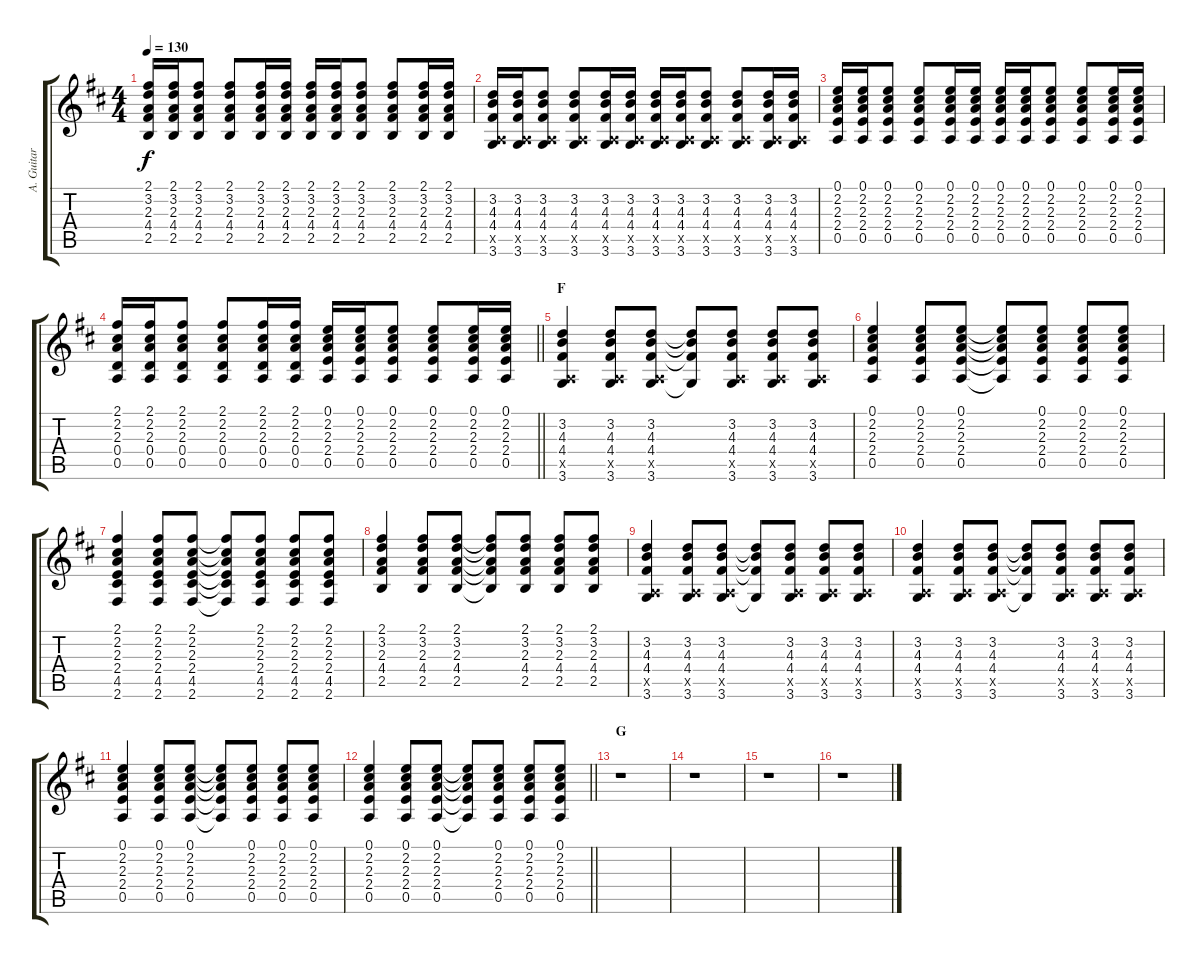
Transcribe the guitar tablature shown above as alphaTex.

\track ("A. Guitar III" "A. Guitar ") {instrument acousticguitarsteel}
\staff {score tabs}
\tuning (E4 B3 G3 D3 A2 E2) {hide}
\ts (4 4)
\tempo 130
\clef g2
\ks d
(2.1 3.2 2.3 4.4 2.5).16{dy f} (2.1 3.2 2.3 4.4 2.5).16 (2.1 3.2 2.3 4.4 2.5).8 (2.1 3.2 2.3 4.4 2.5).8 (2.1 3.2 2.3 4.4 2.5).16 (2.1 3.2 2.3 4.4 2.5).16 (2.1 3.2 2.3 4.4 2.5).16 (2.1 3.2 2.3 4.4 2.5).16 (2.1 3.2 2.3 4.4 2.5).8 (2.1 3.2 2.3 4.4 2.5).8 (2.1 3.2 2.3 4.4 2.5).16 (2.1 3.2 2.3 4.4 2.5).16 |
(3.2 4.3 4.4 0.5{x} 3.6).16 (3.2 4.3 4.4 0.5{x} 3.6).16 (3.2 4.3 4.4 0.5{x} 3.6).8 (3.2 4.3 4.4 0.5{x} 3.6).8 (3.2 4.3 4.4 0.5{x} 3.6).16 (3.2 4.3 4.4 0.5{x} 3.6).16 (3.2 4.3 4.4 0.5{x} 3.6).16 (3.2 4.3 4.4 0.5{x} 3.6).16 (3.2 4.3 4.4 0.5{x} 3.6).8 (3.2 4.3 4.4 0.5{x} 3.6).8 (3.2 4.3 4.4 0.5{x} 3.6).16 (3.2 4.3 4.4 0.5{x} 3.6).16 |
(0.1 2.2 2.3 2.4 0.5).16 (0.1 2.2 2.3 2.4 0.5).16 (0.1 2.2 2.3 2.4 0.5).8 (0.1 2.2 2.3 2.4 0.5).8 (0.1 2.2 2.3 2.4 0.5).16 (0.1 2.2 2.3 2.4 0.5).16 (0.1 2.2 2.3 2.4 0.5).16 (0.1 2.2 2.3 2.4 0.5).16 (0.1 2.2 2.3 2.4 0.5).8 (0.1 2.2 2.3 2.4 0.5).8 (0.1 2.2 2.3 2.4 0.5).16 (0.1 2.2 2.3 2.4 0.5).16 |
\barLineRight lightlight
(2.1 2.2 2.3 0.4 0.5).16 (2.1 2.2 2.3 0.4 0.5).16 (2.1 2.2 2.3 0.4 0.5).8 (2.1 2.2 2.3 0.4 0.5).8 (2.1 2.2 2.3 0.4 0.5).16 (2.1 2.2 2.3 0.4 0.5).16 (0.1 2.2 2.3 2.4 0.5).16 (0.1 2.2 2.3 2.4 0.5).16 (0.1 2.2 2.3 2.4 0.5).8 (0.1 2.2 2.3 2.4 0.5).8 (0.1 2.2 2.3 2.4 0.5).16 (0.1 2.2 2.3 2.4 0.5).16 |
\section ("" "F")
(3.2 4.3 4.4 0.5{x} 3.6).4 (3.2 4.3 4.4 0.5{x} 3.6).8 (3.2 4.3 4.4 0.5{x} 3.6).8 (3.2{t} 4.3{t} 4.4{t} 3.6{t}).8 (3.2 4.3 4.4 0.5{x} 3.6).8 (3.2 4.3 4.4 0.5{x} 3.6).8 (3.2 4.3 4.4 0.5{x} 3.6).8 |
(0.1 2.2 2.3 2.4 0.5).4 (0.1 2.2 2.3 2.4 0.5).8 (0.1 2.2 2.3 2.4 0.5).8 (0.1{t} 2.2{t} 2.3{t} 2.4{t} 0.5{t}).8 (0.1 2.2 2.3 2.4 0.5).8 (0.1 2.2 2.3 2.4 0.5).8 (0.1 2.2 2.3 2.4 0.5).8 |
(2.1 2.2 2.3 2.4 4.5 2.6).4 (2.1 2.2 2.3 2.4 4.5 2.6).8 (2.1 2.2 2.3 2.4 4.5 2.6).8 (2.1{t} 2.2{t} 2.3{t} 2.4{t} 4.5{t} 2.6{t}).8 (2.1 2.2 2.3 2.4 4.5 2.6).8 (2.1 2.2 2.3 2.4 4.5 2.6).8 (2.1 2.2 2.3 2.4 4.5 2.6).8 |
(2.1 3.2 2.3 4.4 2.5).4 (2.1 3.2 2.3 4.4 2.5).8 (2.1 3.2 2.3 4.4 2.5).8 (2.1{t} 3.2{t} 2.3{t} 4.4{t} 2.5{t}).8 (2.1 3.2 2.3 4.4 2.5).8 (2.1 3.2 2.3 4.4 2.5).8 (2.1 3.2 2.3 4.4 2.5).8 |
(3.2 4.3 4.4 0.5{x} 3.6).4 (3.2 4.3 4.4 0.5{x} 3.6).8 (3.2 4.3 4.4 0.5{x} 3.6).8 (3.2{t} 4.3{t} 4.4{t} 3.6{t}).8 (3.2 4.3 4.4 0.5{x} 3.6).8 (3.2 4.3 4.4 0.5{x} 3.6).8 (3.2 4.3 4.4 0.5{x} 3.6).8 |
(3.2 4.3 4.4 0.5{x} 3.6).4 (3.2 4.3 4.4 0.5{x} 3.6).8 (3.2 4.3 4.4 0.5{x} 3.6).8 (3.2{t} 4.3{t} 4.4{t} 3.6{t}).8 (3.2 4.3 4.4 0.5{x} 3.6).8 (3.2 4.3 4.4 0.5{x} 3.6).8 (3.2 4.3 4.4 0.5{x} 3.6).8 |
(0.1 2.2 2.3 2.4 0.5).4 (0.1 2.2 2.3 2.4 0.5).8 (0.1 2.2 2.3 2.4 0.5).8 (0.1{t} 2.2{t} 2.3{t} 2.4{t} 0.5{t}).8 (0.1 2.2 2.3 2.4 0.5).8 (0.1 2.2 2.3 2.4 0.5).8 (0.1 2.2 2.3 2.4 0.5).8 |
\barLineRight lightlight
(0.1 2.2 2.3 2.4 0.5).4 (0.1 2.2 2.3 2.4 0.5).8 (0.1 2.2 2.3 2.4 0.5).8 (0.1{t} 2.2{t} 2.3{t} 2.4{t} 0.5{t}).8 (0.1 2.2 2.3 2.4 0.5).8 (0.1 2.2 2.3 2.4 0.5).8 (0.1 2.2 2.3 2.4 0.5).8 |
\section ("" "G")
r.1 |
r.1 |
r.1 |
r.1
